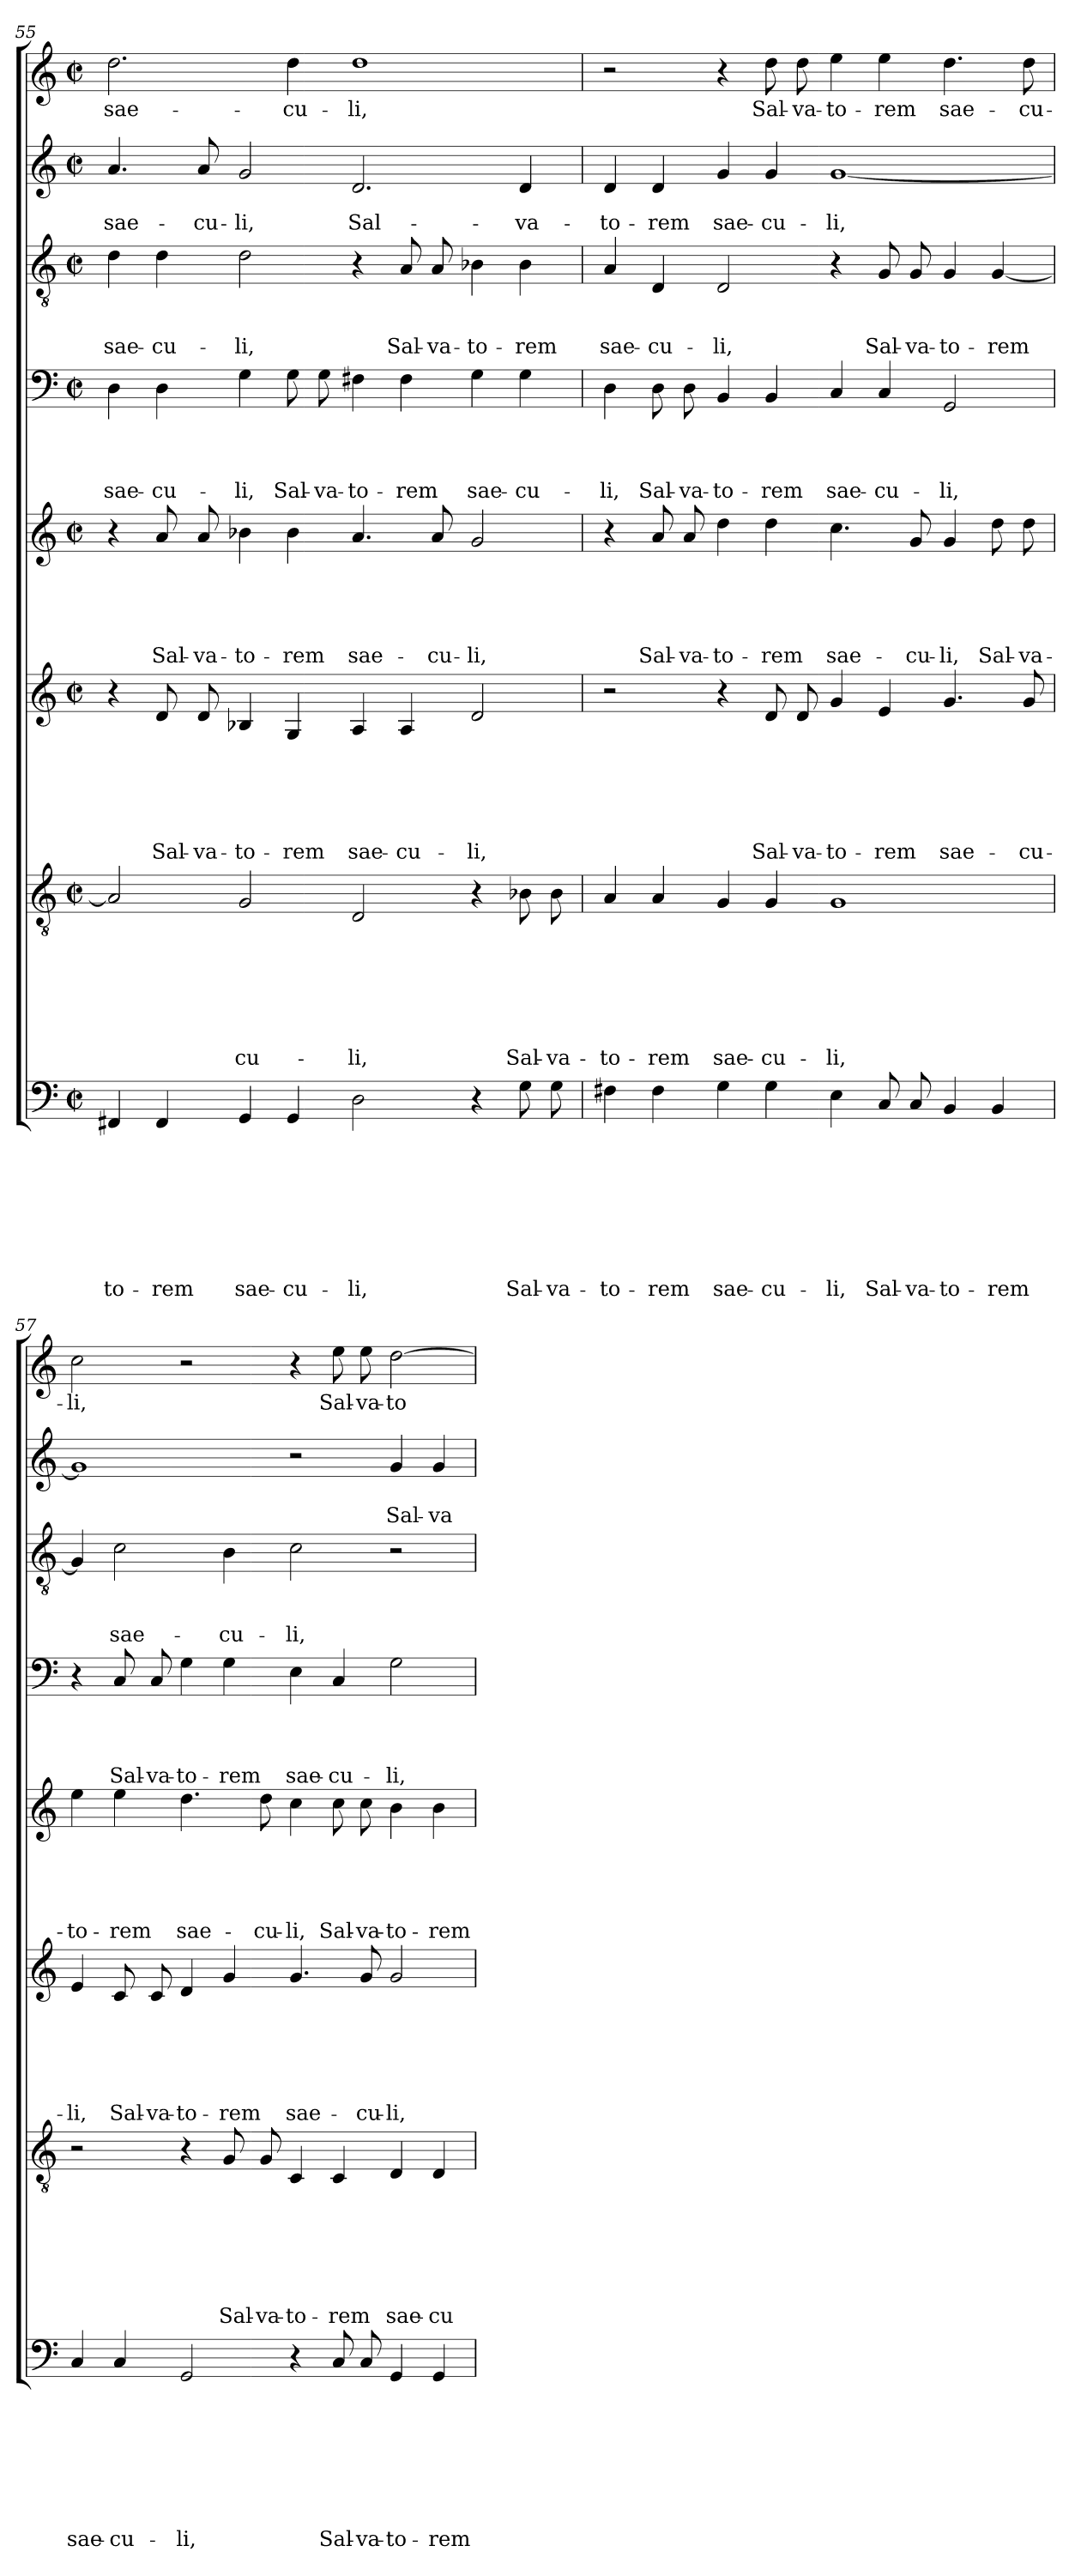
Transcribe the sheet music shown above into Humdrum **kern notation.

**kern	**text	**text	**text	**text	**text	**text	**text	**text	**kern	**text	**text	**text	**text	**text	**text	**text	**kern	**text	**text	**text	**text	**text	**text	**kern	**text	**text	**text	**text	**text	**kern	**text	**text	**text	**text	**kern	**text	**text	**text	**kern	**text	**text	**kern	**text
*part8	*part8	*part8	*part8	*part8	*part8	*part8	*part8	*part8	*part7	*part7	*part7	*part7	*part7	*part7	*part7	*part7	*part6	*part6	*part6	*part6	*part6	*part6	*part6	*part5	*part5	*part5	*part5	*part5	*part5	*part4	*part4	*part4	*part4	*part4	*part3	*part3	*part3	*part3	*part2	*part2	*part2	*part1	*part1
*staff8	*staff8	*staff8	*staff8	*staff8	*staff8	*staff8	*staff8	*staff8	*staff7	*staff7	*staff7	*staff7	*staff7	*staff7	*staff7	*staff7	*staff6	*staff6	*staff6	*staff6	*staff6	*staff6	*staff6	*staff5	*staff5	*staff5	*staff5	*staff5	*staff5	*staff4	*staff4	*staff4	*staff4	*staff4	*staff3	*staff3	*staff3	*staff3	*staff2	*staff2	*staff2	*staff1	*staff1
*clefF4	*	*	*	*	*	*	*	*	*clefGv2	*	*	*	*	*	*	*	*clefG2	*	*	*	*	*	*	*clefG2	*	*	*	*	*	*clefF4	*	*	*	*	*clefGv2	*	*	*	*clefG2	*	*	*clefG2	*
*k[]	*	*	*	*	*	*	*	*	*k[]	*	*	*	*	*	*	*	*k[]	*	*	*	*	*	*	*k[]	*	*	*	*	*	*k[]	*	*	*	*	*k[]	*	*	*	*k[]	*	*	*k[]	*
*C:	*	*	*	*	*	*	*	*	*C:	*	*	*	*	*	*	*	*C:	*	*	*	*	*	*	*C:	*	*	*	*	*	*C:	*	*	*	*	*C:	*	*	*	*C:	*	*	*C:	*
*M2/2	*	*	*	*	*	*	*	*	*M2/2	*	*	*	*	*	*	*	*M2/2	*	*	*	*	*	*	*M2/2	*	*	*	*	*	*M2/2	*	*	*	*	*M2/2	*	*	*	*M2/2	*	*	*M2/2	*
*met(c|)	*	*	*	*	*	*	*	*	*met(c|)	*	*	*	*	*	*	*	*met(c|)	*	*	*	*	*	*	*met(c|)	*	*	*	*	*	*met(c|)	*	*	*	*	*met(c|)	*	*	*	*met(c|)	*	*	*met(c|)	*
=55	=55	=55	=55	=55	=55	=55	=55	=55	=55	=55	=55	=55	=55	=55	=55	=55	=55	=55	=55	=55	=55	=55	=55	=55	=55	=55	=55	=55	=55	=55	=55	=55	=55	=55	=55	=55	=55	=55	=55	=55	=55	=55	=55
4FF#X/	.	.	.	.	.	.	.	-to-	2A/]	.	.	.	.	.	.	.	4r	.	.	.	.	.	.	4r	.	.	.	.	.	4D\	.	.	.	sae-	4d\	.	.	sae-	4.a/	.	sae-	2.dd\	sae-
4FF#/	.	.	.	.	.	.	.	-rem	.	.	.	.	.	.	.	.	8d/	.	.	.	.	.	Sal-	8a/	.	.	.	.	Sal-	4D\	.	.	.	-cu-	4d\	.	.	-cu-	.	.	.	.	.
.	.	.	.	.	.	.	.	.	.	.	.	.	.	.	.	.	8d/	.	.	.	.	.	-va-	8a/	.	.	.	.	-va-	.	.	.	.	.	.	.	.	.	8a/	.	-cu-	.	.
4GG/	.	.	.	.	.	.	.	sae-	2G/	.	.	.	.	.	.	-cu-	4B-X/	.	.	.	.	.	-to-	4b-X\	.	.	.	.	-to-	4G\	.	.	.	-li,	2d\	.	.	-li,	2g/	.	-li,	.	.
4GG/	.	.	.	.	.	.	.	-cu-	.	.	.	.	.	.	.	.	4G/	.	.	.	.	.	-rem	4b-\	.	.	.	.	-rem	8G\	.	.	.	Sal-	.	.	.	.	.	.	.	4dd\	-cu-
.	.	.	.	.	.	.	.	.	.	.	.	.	.	.	.	.	.	.	.	.	.	.	.	.	.	.	.	.	.	8G\	.	.	.	-va-	.	.	.	.	.	.	.	.	.
2D\	.	.	.	.	.	.	.	-li,	2D/	.	.	.	.	.	.	-li,	4A/	.	.	.	.	.	sae-	4.a/	.	.	.	.	sae-	4F#X\	.	.	.	-to-	4r	.	.	.	2.d/	.	Sal-	1dd	-li,
.	.	.	.	.	.	.	.	.	.	.	.	.	.	.	.	.	4A/	.	.	.	.	.	-cu-	.	.	.	.	.	.	4F#\	.	.	.	-rem	8A/	.	.	Sal-	.	.	.	.	.
.	.	.	.	.	.	.	.	.	.	.	.	.	.	.	.	.	.	.	.	.	.	.	.	8a/	.	.	.	.	-cu-	.	.	.	.	.	8A/	.	.	-va-	.	.	.	.	.
4r	.	.	.	.	.	.	.	.	4r	.	.	.	.	.	.	.	2d/	.	.	.	.	.	-li,	2g/	.	.	.	.	-li,	4G\	.	.	.	sae-	4B-X\	.	.	-to-	.	.	.	.	.
8G\	.	.	.	.	.	.	.	Sal-	8B-X\	.	.	.	.	.	.	Sal-	.	.	.	.	.	.	.	.	.	.	.	.	.	4G\	.	.	.	-cu-	4B-\	.	.	-rem	4d/	.	-va-	.	.
8G\	.	.	.	.	.	.	.	-va-	8B-\	.	.	.	.	.	.	-va-	.	.	.	.	.	.	.	.	.	.	.	.	.	.	.	.	.	.	.	.	.	.	.	.	.	.	.
!!LO:LB:g=z
=56	=56	=56	=56	=56	=56	=56	=56	=56	=56	=56	=56	=56	=56	=56	=56	=56	=56	=56	=56	=56	=56	=56	=56	=56	=56	=56	=56	=56	=56	=56	=56	=56	=56	=56	=56	=56	=56	=56	=56	=56	=56	=56	=56
4F#X\	.	.	.	.	.	.	.	-to-	4A/	.	.	.	.	.	.	-to-	2r	.	.	.	.	.	.	4r	.	.	.	.	.	4D\	.	.	.	-li,	4A/	.	.	sae-	4d/	.	-to-	2r	.
4F#\	.	.	.	.	.	.	.	-rem	4A/	.	.	.	.	.	.	-rem	.	.	.	.	.	.	.	8a/	.	.	.	.	Sal-	8D\	.	.	.	Sal-	4D/	.	.	-cu-	4d/	.	-rem	.	.
.	.	.	.	.	.	.	.	.	.	.	.	.	.	.	.	.	.	.	.	.	.	.	.	8a/	.	.	.	.	-va-	8D\	.	.	.	-va-	.	.	.	.	.	.	.	.	.
4G\	.	.	.	.	.	.	.	sae-	4G/	.	.	.	.	.	.	sae-	4r	.	.	.	.	.	.	4dd\	.	.	.	.	-to-	4BB/	.	.	.	-to-	2D/	.	.	-li,	4g/	.	sae-	4r	.
4G\	.	.	.	.	.	.	.	-cu-	4G/	.	.	.	.	.	.	-cu-	8d/	.	.	.	.	.	Sal-	4dd\	.	.	.	.	-rem	4BB/	.	.	.	-rem	.	.	.	.	4g/	.	-cu-	8dd\	Sal-
.	.	.	.	.	.	.	.	.	.	.	.	.	.	.	.	.	8d/	.	.	.	.	.	-va-	.	.	.	.	.	.	.	.	.	.	.	.	.	.	.	.	.	.	8dd\	-va-
4E\	.	.	.	.	.	.	.	-li,	1G	.	.	.	.	.	.	-li,	4g/	.	.	.	.	.	-to-	4.cc\	.	.	.	.	sae-	4C/	.	.	.	sae-	4r	.	.	.	[1g	.	-li,	4ee\	-to-
8C/	.	.	.	.	.	.	.	Sal-	.	.	.	.	.	.	.	.	4e/	.	.	.	.	.	-rem	.	.	.	.	.	.	4C/	.	.	.	-cu-	8G/	.	.	Sal-	.	.	.	4ee\	-rem
8C/	.	.	.	.	.	.	.	-va-	.	.	.	.	.	.	.	.	.	.	.	.	.	.	.	8g/	.	.	.	.	-cu-	.	.	.	.	.	8G/	.	.	-va-	.	.	.	.	.
4BB/	.	.	.	.	.	.	.	-to-	.	.	.	.	.	.	.	.	4.g/	.	.	.	.	.	sae-	4g/	.	.	.	.	-li,	2GG/	.	.	.	-li,	4G/	.	.	-to-	.	.	.	4.dd\	sae-
4BB/	.	.	.	.	.	.	.	-rem	.	.	.	.	.	.	.	.	.	.	.	.	.	.	.	8dd\	.	.	.	.	Sal-	.	.	.	.	.	[4G/	.	.	-rem	.	.	.	.	.
.	.	.	.	.	.	.	.	.	.	.	.	.	.	.	.	.	8g/	.	.	.	.	.	-cu-	8dd\	.	.	.	.	-va-	.	.	.	.	.	.	.	.	.	.	.	.	8dd\	-cu-
=57	=57	=57	=57	=57	=57	=57	=57	=57	=57	=57	=57	=57	=57	=57	=57	=57	=57	=57	=57	=57	=57	=57	=57	=57	=57	=57	=57	=57	=57	=57	=57	=57	=57	=57	=57	=57	=57	=57	=57	=57	=57	=57	=57
4C/	.	.	.	.	.	.	.	sae-	2r	.	.	.	.	.	.	.	4e/	.	.	.	.	.	-li,	4ee\	.	.	.	.	-to-	4r	.	.	.	.	4G/]	.	.	.	1g]	.	.	2cc\	-li,
4C/	.	.	.	.	.	.	.	-cu-	.	.	.	.	.	.	.	.	8c/	.	.	.	.	.	Sal-	4ee\	.	.	.	.	-rem	8C/	.	.	.	Sal-	2c\	.	.	sae-	.	.	.	.	.
.	.	.	.	.	.	.	.	.	.	.	.	.	.	.	.	.	8c/	.	.	.	.	.	-va-	.	.	.	.	.	.	8C/	.	.	.	-va-	.	.	.	.	.	.	.	.	.
2GG/	.	.	.	.	.	.	.	-li,	4r	.	.	.	.	.	.	.	4d/	.	.	.	.	.	-to-	4.dd\	.	.	.	.	sae-	4G\	.	.	.	-to-	.	.	.	.	.	.	.	2r	.
.	.	.	.	.	.	.	.	.	8G/	.	.	.	.	.	.	Sal-	4g/	.	.	.	.	.	-rem	.	.	.	.	.	.	4G\	.	.	.	-rem	4B\	.	.	-cu-	.	.	.	.	.
.	.	.	.	.	.	.	.	.	8G/	.	.	.	.	.	.	-va-	.	.	.	.	.	.	.	8dd\	.	.	.	.	-cu-	.	.	.	.	.	.	.	.	.	.	.	.	.	.
4r	.	.	.	.	.	.	.	.	4C/	.	.	.	.	.	.	-to-	4.g/	.	.	.	.	.	sae-	4cc\	.	.	.	.	-li,	4E\	.	.	.	sae-	2c\	.	.	-li,	2r	.	.	4r	.
8C/	.	.	.	.	.	.	.	Sal-	4C/	.	.	.	.	.	.	-rem	.	.	.	.	.	.	.	8cc\	.	.	.	.	Sal-	4C/	.	.	.	-cu-	.	.	.	.	.	.	.	8ee\	Sal-
8C/	.	.	.	.	.	.	.	-va-	.	.	.	.	.	.	.	.	8g/	.	.	.	.	.	-cu-	8cc\	.	.	.	.	-va-	.	.	.	.	.	.	.	.	.	.	.	.	8ee\	-va-
4GG/	.	.	.	.	.	.	.	-to-	4D/	.	.	.	.	.	.	sae-	2g/	.	.	.	.	.	-li,	4b\	.	.	.	.	-to-	2G\	.	.	.	-li,	2r	.	.	.	4g/	.	Sal-	[2dd\	-to-
4GG/	.	.	.	.	.	.	.	-rem	4D/	.	.	.	.	.	.	-cu-	.	.	.	.	.	.	.	4b\	.	.	.	.	-rem	.	.	.	.	.	.	.	.	.	4g/	.	-va-	.	.
=	=	=	=	=	=	=	=	=	=	=	=	=	=	=	=	=	=	=	=	=	=	=	=	=	=	=	=	=	=	=	=	=	=	=	=	=	=	=	=	=	=	=	=
*-	*-	*-	*-	*-	*-	*-	*-	*-	*-	*-	*-	*-	*-	*-	*-	*-	*-	*-	*-	*-	*-	*-	*-	*-	*-	*-	*-	*-	*-	*-	*-	*-	*-	*-	*-	*-	*-	*-	*-	*-	*-	*-	*-
